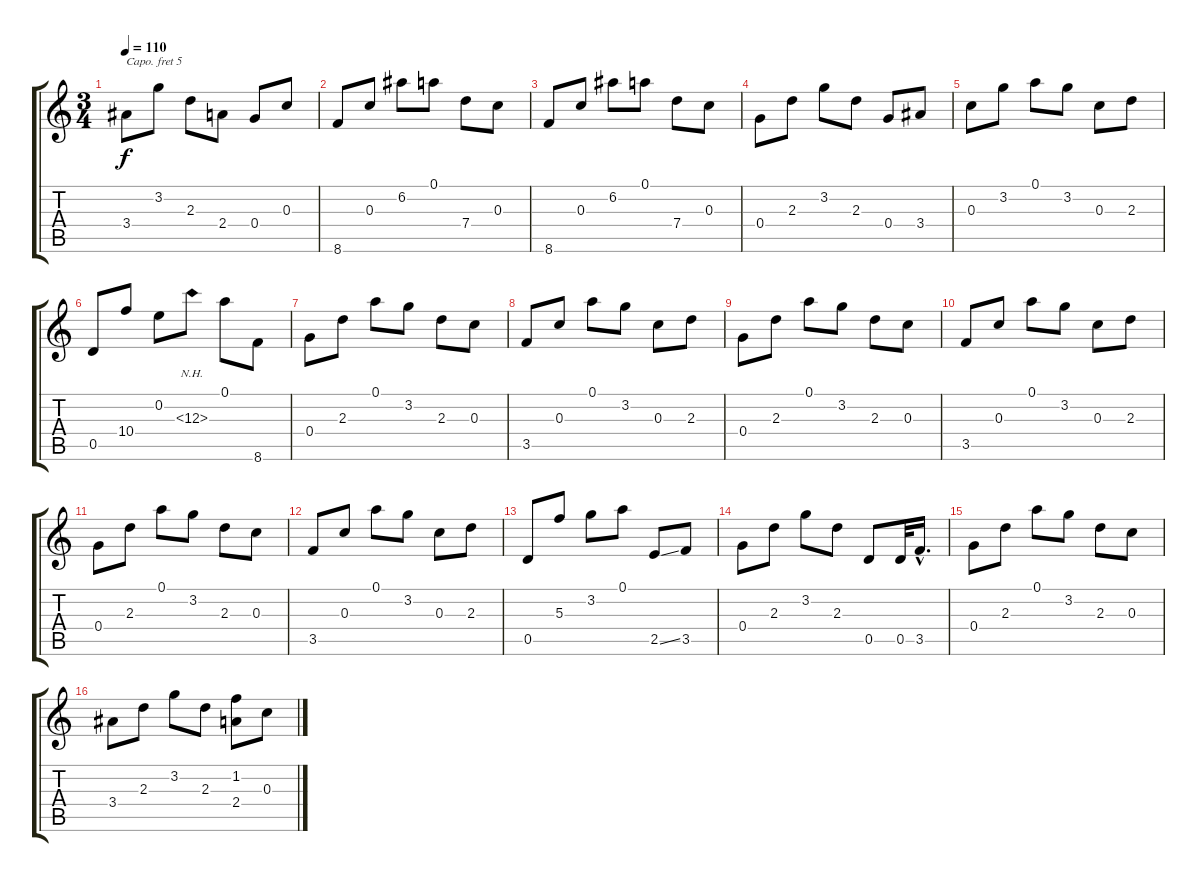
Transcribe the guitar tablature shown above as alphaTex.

\track "" {instrument acousticguitarnylon}
\staff {score tabs}
\capo 5
\tuning (E4 B3 G3 D3 A2 E2) {hide}
\ts (3 4)
\tempo 110
\clef g2
\ks c
3.4.8{dy f} 3.2.8 2.3.8 2.4.8 0.4.8 0.3.8 |
8.6.8 0.3.8 6.2.8 0.1.8 7.4.8 0.3.8 |
8.6.8 0.3.8 6.2.8 0.1.8 7.4.8 0.3.8 |
0.4.8 2.3.8 3.2.8 2.3.8 0.4.8 3.4.8 |
0.3.8 3.2.8 0.1.8 3.2.8 0.3.8 2.3.8 |
0.5.8 10.4.8 0.2.8 12.3{nh}.8 0.1.8 8.6.8 |
0.4.8 2.3.8 0.1.8 3.2.8 2.3.8 0.3.8 |
3.5.8 0.3.8 0.1.8 3.2.8 0.3.8 2.3.8 |
0.4.8 2.3.8 0.1.8 3.2.8 2.3.8 0.3.8 |
3.5.8 0.3.8 0.1.8 3.2.8 0.3.8 2.3.8 |
0.4.8 2.3.8 0.1.8 3.2.8 2.3.8 0.3.8 |
3.5.8 0.3.8 0.1.8 3.2.8 0.3.8 2.3.8 |
0.5.8 5.3.8 3.2.8 0.1.8 2.5{ss}.8 3.5.8 |
0.4.8 2.3.8 3.2.8 2.3.8 0.5.8 0.5.32 3.5{hac}.16{d} |
0.4.8 2.3.8 0.1.8 3.2.8 2.3.8 0.3.8 |
3.4.8 2.3.8 3.2.8 2.3.8 (1.2 2.4).8 0.3.8
